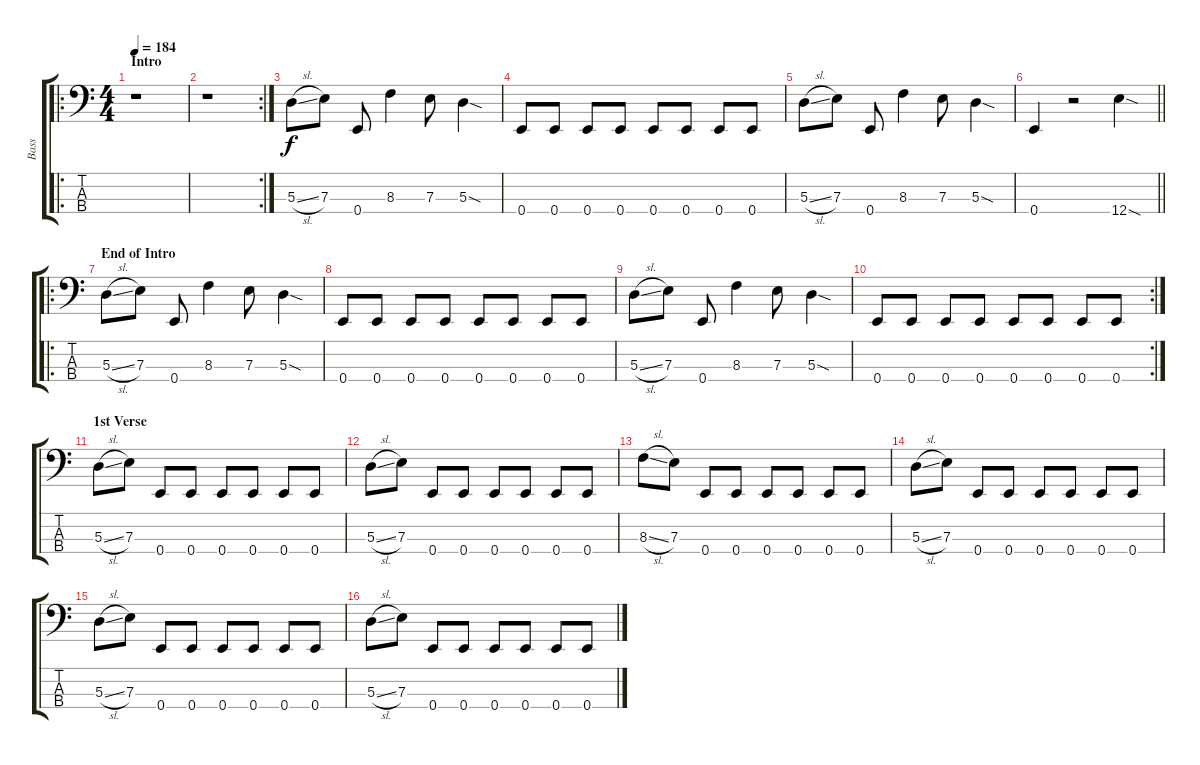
\track ("Bass" "Bass") {instrument electricbassfinger}
\staff {score tabs}
\tuning (G2 D2 A1 E1) {hide}
\ro
\ts (4 4)
\section ("" "Intro")
\tempo 184
\clef f4
\ks c
r.1{dy f instrument electricbassfinger} |
\rc 2
r.1 |
5.3{sl}.8 7.3.8 0.4.8 8.3.4 7.3.8 5.3{sod}.4 |
0.4.8 0.4.8 0.4.8 0.4.8 0.4.8 0.4.8 0.4.8 0.4.8 |
5.3{sl}.8 7.3.8 0.4.8 8.3.4 7.3.8 5.3{sod}.4 |
\barLineRight lightlight
0.4.4 r.2 12.4{sod}.4 |
\ro
\section ("" "End of Intro")
5.3{sl}.8 7.3.8 0.4.8 8.3.4 7.3.8 5.3{sod}.4 |
0.4.8 0.4.8 0.4.8 0.4.8 0.4.8 0.4.8 0.4.8 0.4.8 |
5.3{sl}.8 7.3.8 0.4.8 8.3.4 7.3.8 5.3{sod}.4 |
\rc 2
0.4.8 0.4.8 0.4.8 0.4.8 0.4.8 0.4.8 0.4.8 0.4.8 |
\section ("" "1st Verse")
5.3{sl}.8 7.3.8 0.4.8 0.4.8 0.4.8 0.4.8 0.4.8 0.4.8 |
5.3{sl}.8 7.3.8 0.4.8 0.4.8 0.4.8 0.4.8 0.4.8 0.4.8 |
8.3{sl}.8 7.3.8 0.4.8 0.4.8 0.4.8 0.4.8 0.4.8 0.4.8 |
5.3{sl}.8 7.3.8 0.4.8 0.4.8 0.4.8 0.4.8 0.4.8 0.4.8 |
5.3{sl}.8 7.3.8 0.4.8 0.4.8 0.4.8 0.4.8 0.4.8 0.4.8 |
5.3{sl}.8 7.3.8 0.4.8 0.4.8 0.4.8 0.4.8 0.4.8 0.4.8
